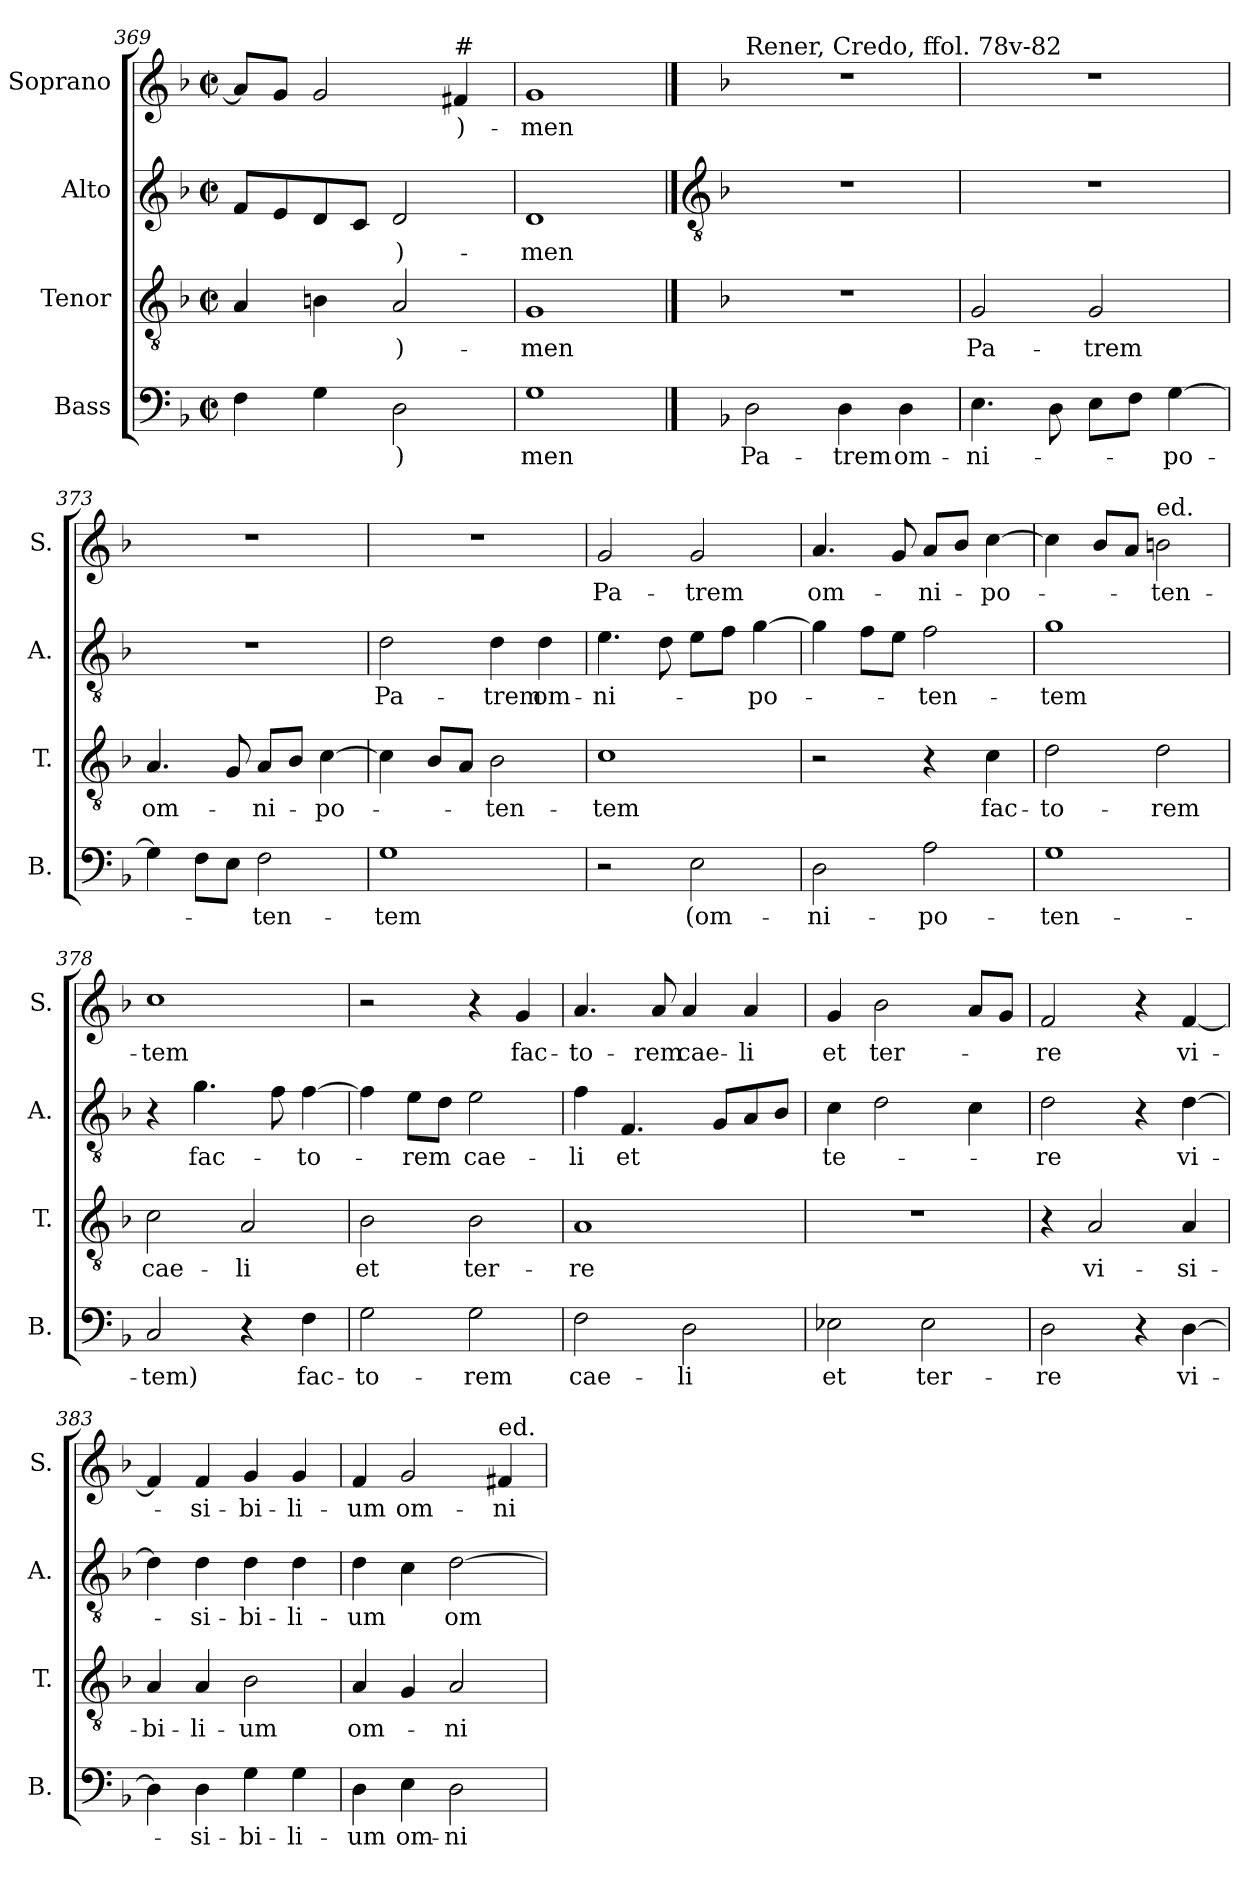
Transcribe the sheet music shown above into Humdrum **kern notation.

**kern	**text	**kern	**text	**kern	**text	**kern	**text
*part4	*part4	*part3	*part3	*part2	*part2	*part1	*part1
*staff4	*staff4	*staff3	*staff3	*staff2	*staff2	*staff1	*staff1
*I"Bass	*	*I"Tenor	*	*I"Alto	*	*I"Soprano	*
*I'B.	*	*I'T.	*	*I'A.	*	*I'S.	*
*clefF4	*	*clefGv2	*	*clefG2	*	*clefG2	*
*k[b-]	*	*k[b-]	*	*k[b-]	*	*k[b-]	*
*M2/2	*	*M2/2	*	*M2/2	*	*M2/2	*
*met(c|)	*	*met(c|)	*	*met(c|)	*	*met(c|)	*
=369	=369	=369	=369	=369	=369	=369	=369
4F\	.	4A/	.	8f/L	.	8a/L]	.
.	.	.	.	8e/	.	8g/J	.
4G\	.	4Bn\	.	8d/	.	2g/	.
.	.	.	.	8c/J	.	.	.
!	!LO:LY:b	!	!LO:LY:b	!	!LO:LY:b	!	!
2D\	)	2A/	-)-	2d/	-)-	.	.
!	!	!	!	!	!	!LO:TX:a:t=#	!
!	!	!	!	!	!	!	!LO:LY:b
.	.	.	.	.	.	4f#X/	-)-
=370	=370	=370	=370	=370	=370	=370	=370
!	!LO:LY:b	!	!LO:LY:b	!	!LO:LY:b	!	!LO:LY:b
1G	-men	1G	-men	1d	-men	1g	-men
==371	==371	==371	==371	==371	==371	==371	==371
*	*	*	*	*clefGv2	*	*	*
*k[b-]	*	*k[b-]	*	*k[b-]	*	*k[b-]	*
!	!	!	!	!	!	!LO:TX:a:t=Rener, Credo, ffol. 78v-82	!
!	!LO:LY:b	!	!	!	!	!	!
2D\	Pa-	1r	.	1r	.	1r	.
!	!LO:LY:b	!	!	!	!	!	!
4D\	-trem	.	.	.	.	.	.
!	!LO:LY:b	!	!	!	!	!	!
4D\	om-	.	.	.	.	.	.
=372	=372	=372	=372	=372	=372	=372	=372
!	!LO:LY:b	!	!LO:LY:b	!	!	!	!
4.E\	-ni-	2G/	Pa-	1r	.	1r	.
8D\	.	.	.	.	.	.	.
!	!	!	!LO:LY:b	!	!	!	!
8E\L	.	2G/	-trem	.	.	.	.
8F\J	.	.	.	.	.	.	.
!	!LO:LY:b	!	!	!	!	!	!
[4G\	-po-	.	.	.	.	.	.
=373	=373	=373	=373	=373	=373	=373	=373
!	!	!	!LO:LY:b	!	!	!	!
4G\]	.	4.A/	om-	1r	.	1r	.
8F\L	.	.	.	.	.	.	.
8E\J	.	8G/	.	.	.	.	.
!	!LO:LY:b	!	!LO:LY:b	!	!	!	!
2F\	-ten-	8A/L	ni-	.	.	.	.
.	.	8B-/J	.	.	.	.	.
!	!	!	!LO:LY:b	!	!	!	!
.	.	[4c\	-po-	.	.	.	.
=374	=374	=374	=374	=374	=374	=374	=374
!	!LO:LY:b	!	!	!	!LO:LY:b	!	!
1G	-tem	4c\]	.	2d\	Pa-	1r	.
.	.	8B-/L	.	.	.	.	.
.	.	8A/J	.	.	.	.	.
!	!	!	!LO:LY:b	!	!LO:LY:b	!	!
.	.	2B-\	-ten-	4d\	-trem	.	.
!	!	!	!	!	!LO:LY:b	!	!
.	.	.	.	4d\	om-	.	.
=375	=375	=375	=375	=375	=375	=375	=375
!	!	!	!LO:LY:b	!	!LO:LY:b	!	!LO:LY:b
2r	.	1c	-tem	4.e\	-ni-	2g/	Pa-
.	.	.	.	8d\	.	.	.
!	!LO:LY:b	!	!	!	!	!	!LO:LY:b
2E\	(om-	.	.	8e\L	.	2g/	-trem
.	.	.	.	8f\J	.	.	.
!	!	!	!	!	!LO:LY:b	!	!
.	.	.	.	[4g\	-po-	.	.
=376	=376	=376	=376	=376	=376	=376	=376
!	!LO:LY:b	!	!	!	!	!	!LO:LY:b
2D\	-ni-	2r	.	4g\]	.	4.a/	om-
.	.	.	.	8f\L	.	.	.
.	.	.	.	8e\J	.	8g/	.
!	!LO:LY:b	!	!	!	!LO:LY:b	!	!LO:LY:b
2A\	-po-	4r	.	2f\	-ten-	8a/L	-ni-
.	.	.	.	.	.	8b-/J	.
!	!	!	!LO:LY:b	!	!	!	!LO:LY:b
.	.	4c\	fac-	.	.	[4cc\	-po-
=377	=377	=377	=377	=377	=377	=377	=377
!	!LO:LY:b	!	!LO:LY:b	!	!LO:LY:b	!	!
1G	-ten-	2d\	-to-	1g	-tem	4cc\]	.
.	.	.	.	.	.	8b-/L	.
.	.	.	.	.	.	8a/J	.
!	!	!	!	!	!	!LO:TX:a:t=ed.	!
!	!	!	!LO:LY:b	!	!	!	!LO:LY:b
.	.	2d\	-rem	.	.	2bn\	-ten-
=378	=378	=378	=378	=378	=378	=378	=378
!	!LO:LY:b	!	!LO:LY:b	!	!	!	!LO:LY:b
2C/	-tem)	2c\	cae-	4r	.	1cc	-tem
!	!	!	!	!	!LO:LY:b	!	!
.	.	.	.	4.g\	fac-	.	.
!	!	!	!LO:LY:b	!	!	!	!
4r	.	2A/	-li	.	.	.	.
.	.	.	.	8f\	.	.	.
!	!LO:LY:b	!	!	!	!LO:LY:b	!	!
4F\	fac-	.	.	[4f\	-to-	.	.
=379	=379	=379	=379	=379	=379	=379	=379
!	!LO:LY:b	!	!LO:LY:b	!	!	!	!
2G\	-to-	2B-\	et	4f\]	.	2r	.
!	!	!	!	!	!LO:LY:b	!	!
.	.	.	.	8e\L	-rem	.	.
.	.	.	.	8d\J	.	.	.
!	!LO:LY:b	!	!LO:LY:b	!	!LO:LY:b	!	!
2G\	-rem	2B-\	ter-	2e\	cae-	4r	.
!	!	!	!	!	!	!	!LO:LY:b
.	.	.	.	.	.	4g/	fac-
=380	=380	=380	=380	=380	=380	=380	=380
!	!LO:LY:b	!	!LO:LY:b	!	!LO:LY:b	!	!LO:LY:b
2F\	cae-	1A	-re	4f\	-li	4.a/	-to-
!	!	!	!	!	!LO:LY:b	!	!
.	.	.	.	4.F/	et	.	.
!	!	!	!	!	!	!	!LO:LY:b
.	.	.	.	.	.	8a/	-rem
!	!LO:LY:b	!	!	!	!	!	!LO:LY:b
2D\	-li	.	.	.	.	4a/	cae-
.	.	.	.	8G/L	.	.	.
!	!	!	!	!	!	!	!LO:LY:b
.	.	.	.	8A/	.	4a/	-li
.	.	.	.	8B-/J	.	.	.
=381	=381	=381	=381	=381	=381	=381	=381
!	!LO:LY:b	!	!	!	!LO:LY:b	!	!LO:LY:b
2E-X\	et	1r	.	4c\	te-	4g/	et
!	!	!	!	!	!	!	!LO:LY:b
.	.	.	.	2d\	.	2b-\	ter-
!	!LO:LY:b	!	!	!	!	!	!
2E-\	ter-	.	.	.	.	.	.
.	.	.	.	4c\	.	8a/L	.
.	.	.	.	.	.	8g/J	.
=382	=382	=382	=382	=382	=382	=382	=382
!	!LO:LY:b	!	!	!	!LO:LY:b	!	!LO:LY:b
2D\	-re	4r	.	2d\	-re	2f/	-re
!	!	!	!LO:LY:b	!	!	!	!
.	.	2A/	vi-	.	.	.	.
4r	.	.	.	4r	.	4r	.
!	!LO:LY:b	!	!LO:LY:b	!	!LO:LY:b	!	!LO:LY:b
[4D\	vi-	4A/	-si-	[4d\	vi-	[4f/	vi-
=383	=383	=383	=383	=383	=383	=383	=383
!	!	!	!LO:LY:b	!	!	!	!
4D\]	.	4A/	-bi-	4d\]	.	4f/]	.
!	!LO:LY:b	!	!LO:LY:b	!	!LO:LY:b	!	!LO:LY:b
4D\	-si-	4A/	-li-	4d\	-si-	4f/	-si-
!	!LO:LY:b	!	!LO:LY:b	!	!LO:LY:b	!	!LO:LY:b
4G\	-bi-	2B-\	-um	4d\	-bi-	4g/	-bi-
!	!LO:LY:b	!	!	!	!LO:LY:b	!	!LO:LY:b
4G\	-li-	.	.	4d\	-li-	4g/	-li-
=384	=384	=384	=384	=384	=384	=384	=384
!	!LO:LY:b	!	!LO:LY:b	!	!LO:LY:b	!	!LO:LY:b
4D\	-um	4A/	om-	4d\	-um	4f/	-um
!	!LO:LY:b	!	!	!	!	!	!LO:LY:b
4E\	om-	4G/	.	4c\	.	2g/	om-
!	!LO:LY:b	!	!LO:LY:b	!	!LO:LY:b	!	!
2D\	-ni-	2A/	-ni-	[2d\	om-	.	.
!	!	!	!	!	!	!LO:TX:a:t=ed.	!
!	!	!	!	!	!	!	!LO:LY:b
.	.	.	.	.	.	4f#X/	-ni-
=	=	=	=	=	=	=	=
*-	*-	*-	*-	*-	*-	*-	*-
